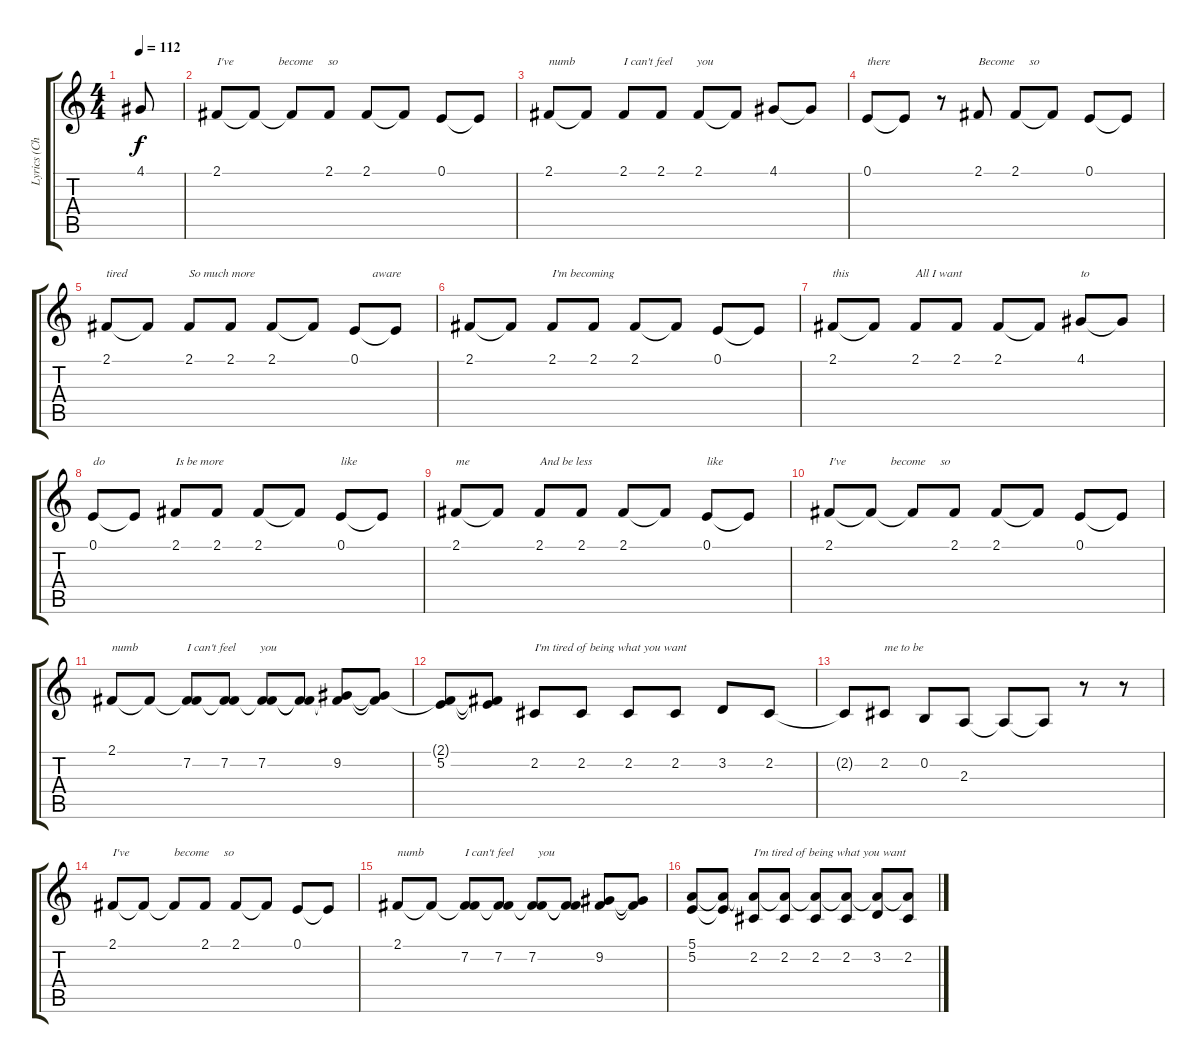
\track ("Lyrics (Chester)" "Lyrics (Ch") {instrument oboe}
\staff {score tabs}
\tuning (E4 B3 G3 D3 A2 E2) {hide}
\ts (4 4)
\tempo 112
\clef g2
\ks c
4.1{t}.8{dy f} |
2.1.8{txt "I've               become     so"} 2.1{t}.8 2.1{t}.8 2.1.8 2.1.8 2.1{t}.8 0.1.8 0.1{t}.8 |
2.1.8{txt "numb"} 2.1{t}.8 2.1.8{txt "I can't feel        you "} 2.1.8 2.1.8 2.1{t}.8 4.1.8 4.1{t}.8 |
0.1.8{txt "there"} 0.1{t}.8 r.8 2.1.8{txt "Become     so"} 2.1.8 2.1{t}.8 0.1.8 0.1{t}.8 |
2.1.8{txt "tired"} 2.1{t}.8 2.1.8{txt "So much more"} 2.1.8 2.1.8 2.1{t}.8 0.1.8{txt "      aware"} 0.1{t}.8 |
2.1.8 2.1{t}.8 2.1.8{txt "I'm becoming"} 2.1.8 2.1.8 2.1{t}.8 0.1.8 0.1{t}.8 |
2.1.8{txt "this"} 2.1{t}.8 2.1.8{txt "All I want"} 2.1.8 2.1.8 2.1{t}.8 4.1.8{txt "to"} 4.1{t}.8 |
0.1.8{txt "do"} 0.1{t}.8 2.1.8{txt "Is be more"} 2.1.8 2.1.8 2.1{t}.8 0.1.8{txt "like"} 0.1{t}.8 |
2.1.8{txt "me"} 2.1{t}.8 2.1.8{txt "And be less"} 2.1.8 2.1.8 2.1{t}.8 0.1.8{txt "like"} 0.1{t}.8 |
2.1.8{txt "I've               become     so"} 2.1{t}.8 2.1{t}.8 2.1.8 2.1.8 2.1{t}.8 0.1.8 0.1{t}.8 |
2.1.8{txt "numb"} 2.1{t}.8 (2.1{t} 7.2).8{txt "I can't feel        you "} (2.1{t} 7.2).8 (2.1{t} 7.2).8 (2.1{t} 7.2{t}).8 (2.1{t} 9.2).8 (2.1{t} 9.2{t}).8 |
(2.1{t} 5.2).8 (2.1{t} 5.2{t}).8 2.2.8{txt "I'm tired of being what you want"} 2.2.8 2.2.8 2.2.8 3.2.8 2.2.8 |
2.2{t}.8 2.2.8{txt "me to be"} 0.2.8 2.3.8 2.3{t}.8 2.3{t}.8 r.8 r.8 |
2.1.8{txt "I've               become     so"} 2.1{t}.8 2.1{t}.8 2.1.8 2.1.8 2.1{t}.8 0.1.8 0.1{t}.8 |
2.1.8{txt "numb"} 2.1{t}.8 (2.1{t} 7.2).8{txt "I can't feel        you "} (2.1{t} 7.2).8 (2.1{t} 7.2).8 (2.1{t} 7.2{t}).8 (2.1{t} 9.2).8 (2.1{t} 9.2{t}).8 |
(5.1 5.2).8 (5.1{t} 5.2{t}).8 (5.1{t} 2.2).8{txt "I'm tired of being what you want"} (5.1{t} 2.2).8 (5.1{t} 2.2).8 (5.1{t} 2.2).8 (5.1{t} 3.2).8 (5.1{t} 2.2).8
